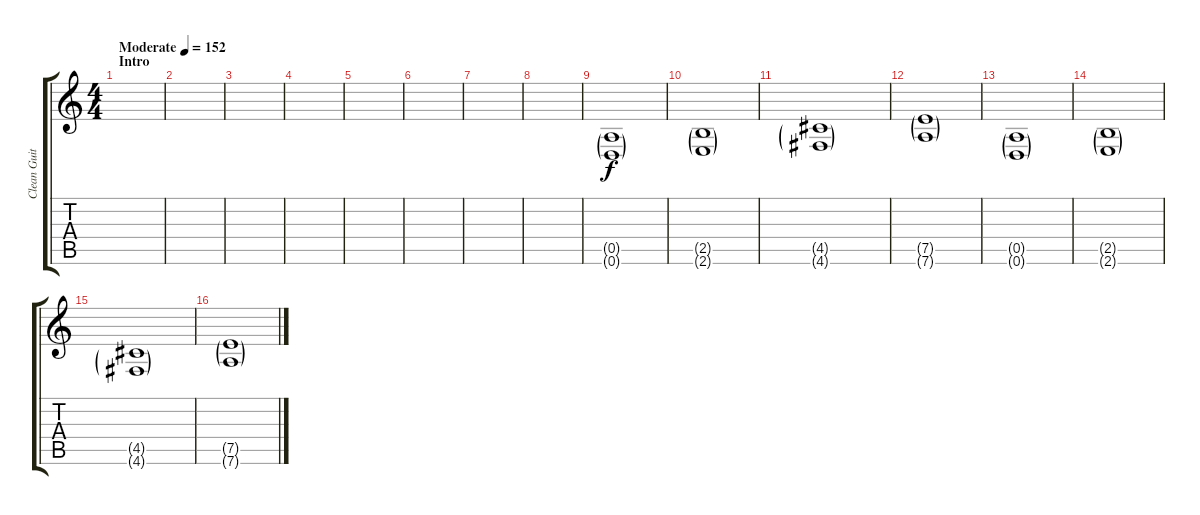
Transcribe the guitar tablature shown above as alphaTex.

\track ("Clean Guitar" "Clean Guit") {instrument electricguitarclean}
\staff {score tabs}
\tuning (E4 B3 G3 D3 A2 D2) {hide}
\ts (4 4)
\section ("" "Intro")
\tempo (152 "Moderate")
\clef g2
\ks c
|
|
|
|
|
|
|
|
(0.5{g} 0.6{g}).1 |
(2.5{g} 2.6{g}).1 |
(4.5{g} 4.6{g}).1 |
(7.5{g} 7.6{g}).1 |
(0.5{g} 0.6{g}).1 |
(2.5{g} 2.6{g}).1 |
(4.5{g} 4.6{g}).1 |
(7.5{g} 7.6{g}).1
